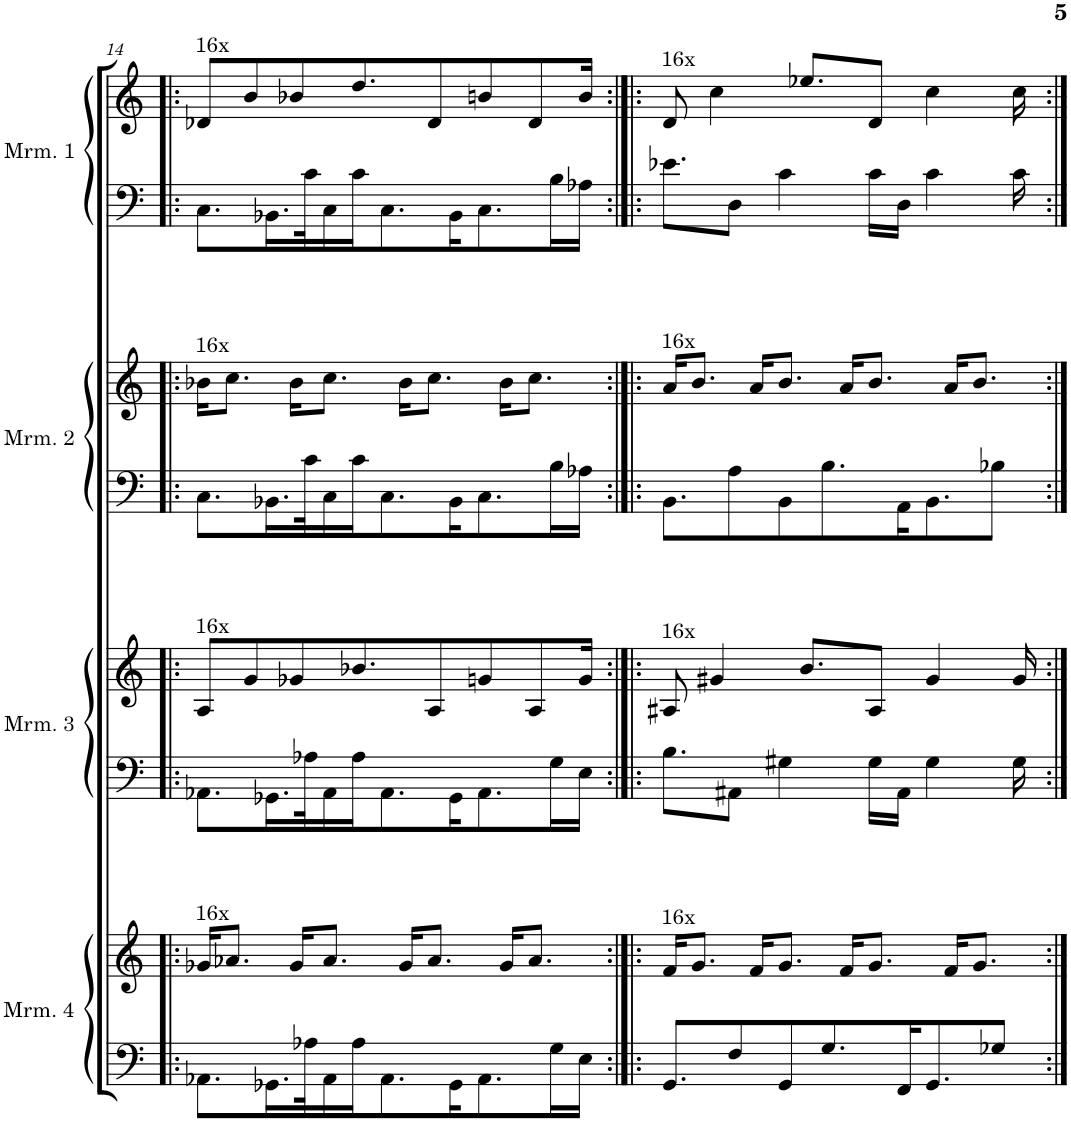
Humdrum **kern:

**kern	**kern	**kern	**kern	**kern	**kern	**kern	**kern
*part8	*part7	*part6	*part5	*part4	*part3	*part2	*part1
*staff8	*staff7	*staff6	*staff5	*staff4	*staff3	*staff2	*staff1
*I"Marimba 4	*I"Marimba 4	*I"Marimba 3	*I"Marimba 3	*I"Marimba 2	*I"Marimba 2	*I"Marimba 1	*I"Marimba 1
*I'Mrm. 4	*I'Mrm. 4	*I'Mrm. 3	*I'Mrm. 3	*I'Mrm. 2	*I'Mrm. 2	*I'Mrm. 1	*I'Mrm. 1
!!LO:PB:g=z
*clefF4	*clefG2	*clefF4	*clefG2	*clefF4	*clefG2	*clefF4	*clefG2
*k[]	*k[]	*k[]	*k[]	*k[]	*k[]	*k[]	*k[]
*M4/4	*M4/4	*M4/4	*M4/4	*M4/4	*M4/4	*M4/4	*M4/4
=14!|:	=14!|:	=14!|:	=14!|:	=14!|:	=14!|:	=14!|:	=14!|:
!	!	!	!	!	!	!	!LO:TX:a:t=16x
!	!	!	!	!	!LO:TX:a:t=16x	!	!
!	!	!	!LO:TX:a:t=16x	!	!	!	!
!	!LO:TX:a:t=16x	!	!	!	!	!	!
8.AA-X\L	16g-X/KL	8.AA-X\L	8A/L	8.C\L	16b-X\KL	8.C\L	8d-X/L
.	8.a-X/J	.	.	.	8.cc\J	.	.
.	.	.	8g/	.	.	.	8b/
16.GG-X\L	.	16.GG-X\L	.	16.BB-X\L	.	16.BB-X\L	.
.	16g-/KL	.	8g-X/	.	16b-\KL	.	8b-X/
32A-X\K	.	32A-X\K	.	32c\K	.	32c\K	.
16AA-\	8.a-/J	16AA-\	.	16C\	8.cc\J	16C\	.
16A-\J	.	16A-\J	8.b-X/	16c\J	.	16c\J	8.dd/
8.AA-\	.	8.AA-\	.	8.C\	.	8.C\	.
.	16g-/KL	.	.	.	16b-\KL	.	.
.	8.a-/J	.	8A/	.	8.cc\J	.	8d-/
16GG-\K	.	16GG-\K	.	16BB-\K	.	16BB-\K	.
8.AA-\	.	8.AA-\	8gn/	8.C\	.	8.C\	8bn/
.	16g-/KL	.	.	.	16b-\KL	.	.
.	8.a-/J	.	8A/	.	8.cc\J	.	8d-/
16G\L	.	16G\L	.	16B\L	.	16B\L	.
16E\JJ	.	16E\JJ	16g/Jk	16A-X\JJ	.	16A-X\JJ	16b/Jk
=15:|!|:	=15:|!|:	=15:|!|:	=15:|!|:	=15:|!|:	=15:|!|:	=15:|!|:	=15:|!|:
!	!	!	!	!	!	!	!LO:TX:a:t=16x
!	!	!	!	!	!LO:TX:a:t=16x	!	!
!	!	!	!LO:TX:a:t=16x	!	!	!	!
!	!LO:TX:a:t=16x	!	!	!	!	!	!
8.GG/L	16f/KL	8.B\L	8A#X/	8.BB\L	16a/KL	8.e-X\L	8d/
.	8.g/J	.	.	.	8.b/J	.	.
.	.	.	4g#X/	.	.	.	4cc\
8F/	.	8AA#X\J	.	8A\	.	8D\J	.
.	16f/KL	.	.	.	16a/KL	.	.
8GG/	8.g/J	4G#X\	.	8BB\	8.b/J	4c\	.
.	.	.	8.b/L	.	.	.	8.ee-X/L
8.G/	.	.	.	8.B\	.	.	.
.	16f/KL	.	.	.	16a/KL	.	.
.	8.g/J	16G#\LL	8A#/J	.	8.b/J	16c\LL	8d/J
16FF/K	.	16AA#\JJ	.	16AA\K	.	16D\JJ	.
8.GG/	.	4G#\	4g#/	8.BB\	.	4c\	4cc\
.	16f/KL	.	.	.	16a/KL	.	.
.	8.g/J	.	.	.	8.b/J	.	.
8G-X/J	.	.	.	8B-X\J	.	.	.
.	.	16G#\	16g#/	.	.	16c\	16cc\
=:|!	=:|!	=:|!	=:|!	=:|!	=:|!	=:|!	=:|!
*-	*-	*-	*-	*-	*-	*-	*-
